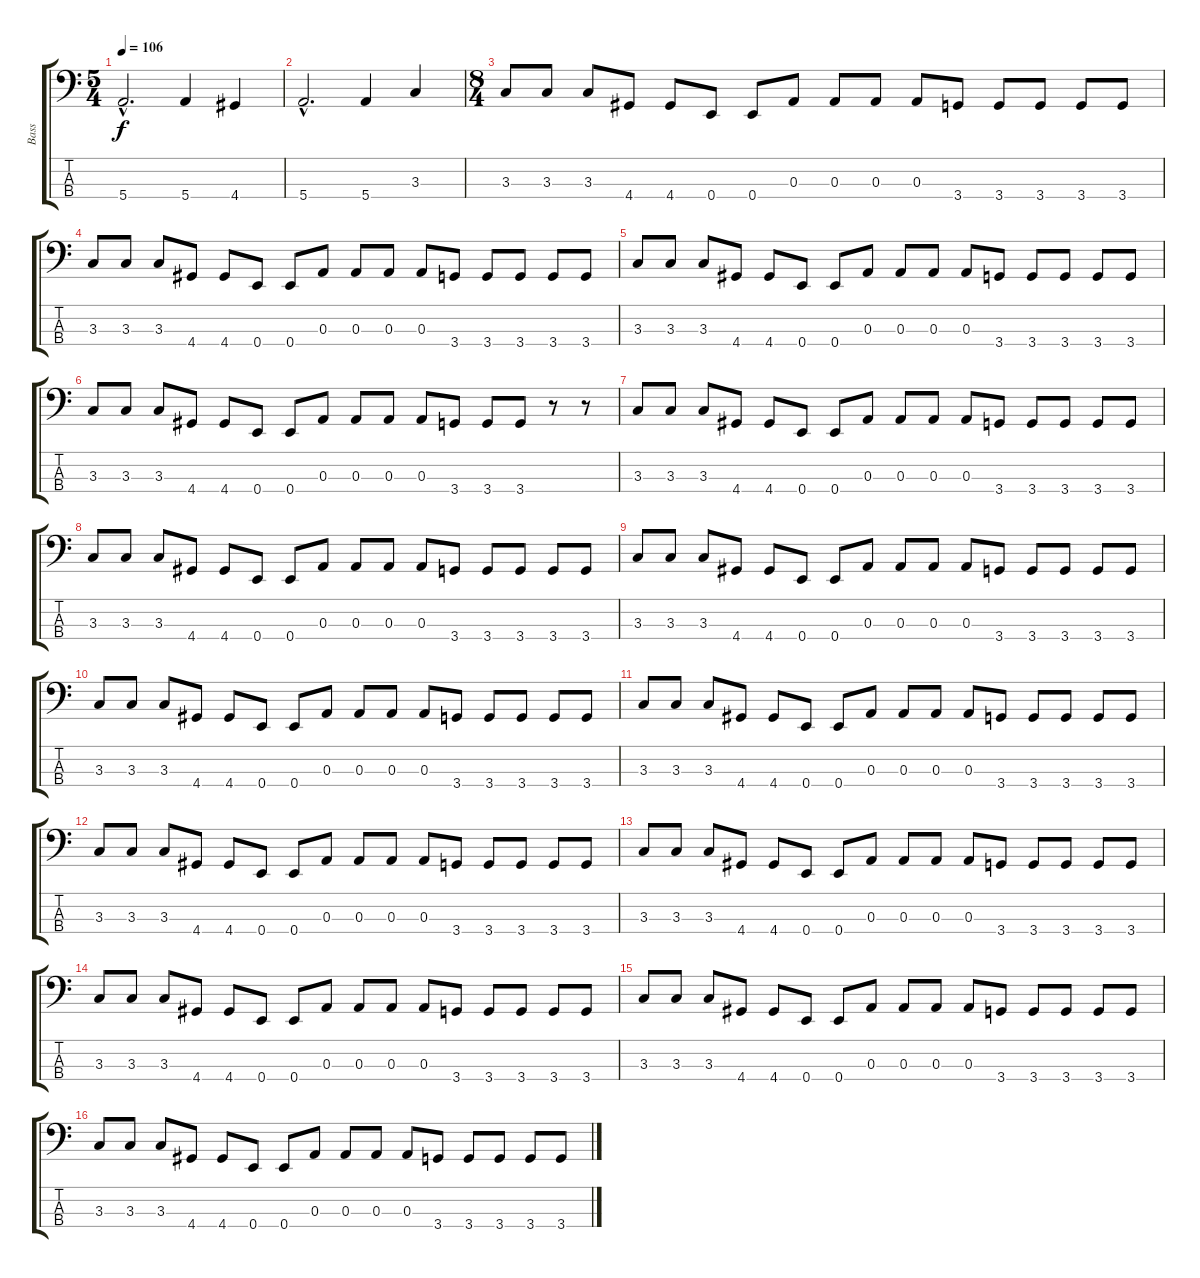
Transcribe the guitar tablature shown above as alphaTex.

\track ("Bass" "Bass") {instrument electricbassfinger}
\staff {score tabs}
\tuning (G2 D2 A1 E1) {hide}
\ts (5 4)
\tempo 106
\clef f4
\ks c
5.4{hac}.2{d dy f} 5.4.4 4.4.4 |
5.4{hac}.2{d} 5.4.4 3.3.4 |
\ts (8 4)
3.3.8 3.3.8 3.3.8 4.4.8 4.4.8 0.4.8 0.4.8 0.3.8 0.3.8 0.3.8 0.3.8 3.4.8 3.4.8 3.4.8 3.4.8 3.4.8 |
3.3.8 3.3.8 3.3.8 4.4.8 4.4.8 0.4.8 0.4.8 0.3.8 0.3.8 0.3.8 0.3.8 3.4.8 3.4.8 3.4.8 3.4.8 3.4.8 |
3.3.8 3.3.8 3.3.8 4.4.8 4.4.8 0.4.8 0.4.8 0.3.8 0.3.8 0.3.8 0.3.8 3.4.8 3.4.8 3.4.8 3.4.8 3.4.8 |
3.3.8 3.3.8 3.3.8 4.4.8 4.4.8 0.4.8 0.4.8 0.3.8 0.3.8 0.3.8 0.3.8 3.4.8 3.4.8 3.4.8 r.8 r.8 |
3.3.8 3.3.8 3.3.8 4.4.8 4.4.8 0.4.8 0.4.8 0.3.8 0.3.8 0.3.8 0.3.8 3.4.8 3.4.8 3.4.8 3.4.8 3.4.8 |
3.3.8 3.3.8 3.3.8 4.4.8 4.4.8 0.4.8 0.4.8 0.3.8 0.3.8 0.3.8 0.3.8 3.4.8 3.4.8 3.4.8 3.4.8 3.4.8 |
3.3.8 3.3.8 3.3.8 4.4.8 4.4.8 0.4.8 0.4.8 0.3.8 0.3.8 0.3.8 0.3.8 3.4.8 3.4.8 3.4.8 3.4.8 3.4.8 |
3.3.8 3.3.8 3.3.8 4.4.8 4.4.8 0.4.8 0.4.8 0.3.8 0.3.8 0.3.8 0.3.8 3.4.8 3.4.8 3.4.8 3.4.8 3.4.8 |
3.3.8 3.3.8 3.3.8 4.4.8 4.4.8 0.4.8 0.4.8 0.3.8 0.3.8 0.3.8 0.3.8 3.4.8 3.4.8 3.4.8 3.4.8 3.4.8 |
3.3.8 3.3.8 3.3.8 4.4.8 4.4.8 0.4.8 0.4.8 0.3.8 0.3.8 0.3.8 0.3.8 3.4.8 3.4.8 3.4.8 3.4.8 3.4.8 |
3.3.8 3.3.8 3.3.8 4.4.8 4.4.8 0.4.8 0.4.8 0.3.8 0.3.8 0.3.8 0.3.8 3.4.8 3.4.8 3.4.8 3.4.8 3.4.8 |
3.3.8 3.3.8 3.3.8 4.4.8 4.4.8 0.4.8 0.4.8 0.3.8 0.3.8 0.3.8 0.3.8 3.4.8 3.4.8 3.4.8 3.4.8 3.4.8 |
3.3.8 3.3.8 3.3.8 4.4.8 4.4.8 0.4.8 0.4.8 0.3.8 0.3.8 0.3.8 0.3.8 3.4.8 3.4.8 3.4.8 3.4.8 3.4.8 |
3.3.8 3.3.8 3.3.8 4.4.8 4.4.8 0.4.8 0.4.8 0.3.8 0.3.8 0.3.8 0.3.8 3.4.8 3.4.8 3.4.8 3.4.8 3.4.8
